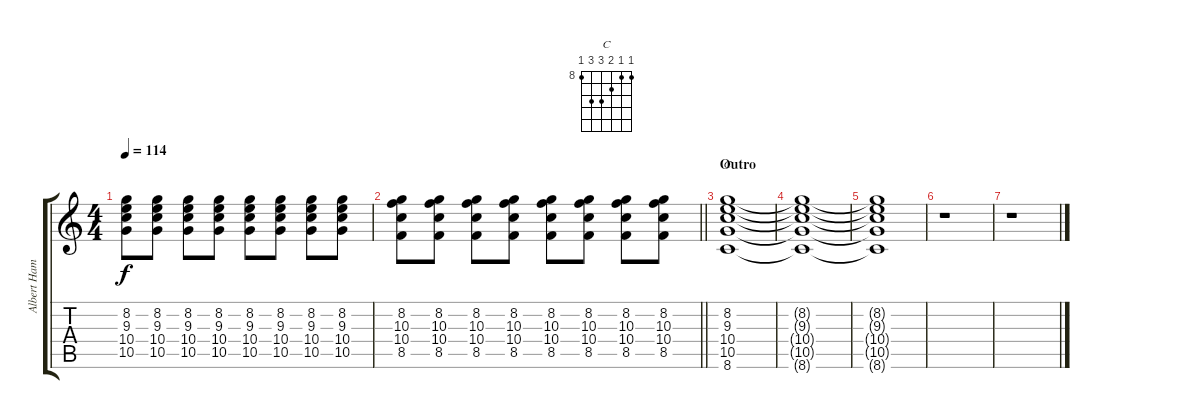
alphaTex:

\track ("Albert Hammond Jr." "Albert Ham") {instrument distortionguitar}
\staff {score tabs}
\tuning (E4 B3 G3 D3 A2 E2) {hide}
\chord ("C" 8 8 9 10 10 8) {firstfret 8}
\ts (4 4)
\tempo 114
\clef g2
\ks c
(8.2 9.3 10.4 10.5).8{dy f} (8.2 9.3 10.4 10.5).8 (8.2 9.3 10.4 10.5).8 (8.2 9.3 10.4 10.5).8 (8.2 9.3 10.4 10.5).8 (8.2 9.3 10.4 10.5).8 (8.2 9.3 10.4 10.5).8 (8.2 9.3 10.4 10.5).8 |
\barLineRight lightlight
(8.2 10.3 10.4 8.5).8 (8.2 10.3 10.4 8.5).8 (8.2 10.3 10.4 8.5).8 (8.2 10.3 10.4 8.5).8 (8.2 10.3 10.4 8.5).8 (8.2 10.3 10.4 8.5).8 (8.2 10.3 10.4 8.5).8 (8.2 10.3 10.4 8.5).8 |
\section ("" "Outro")
(8.2 9.3 10.4 10.5 8.6).1{ch "C"} |
(8.2{t} 9.3{t} 10.4{t} 10.5{t} 8.6{t}).1 |
(8.2{t} 9.3{t} 10.4{t} 10.5{t} 8.6{t}).1 |
r.1 |
r.1
